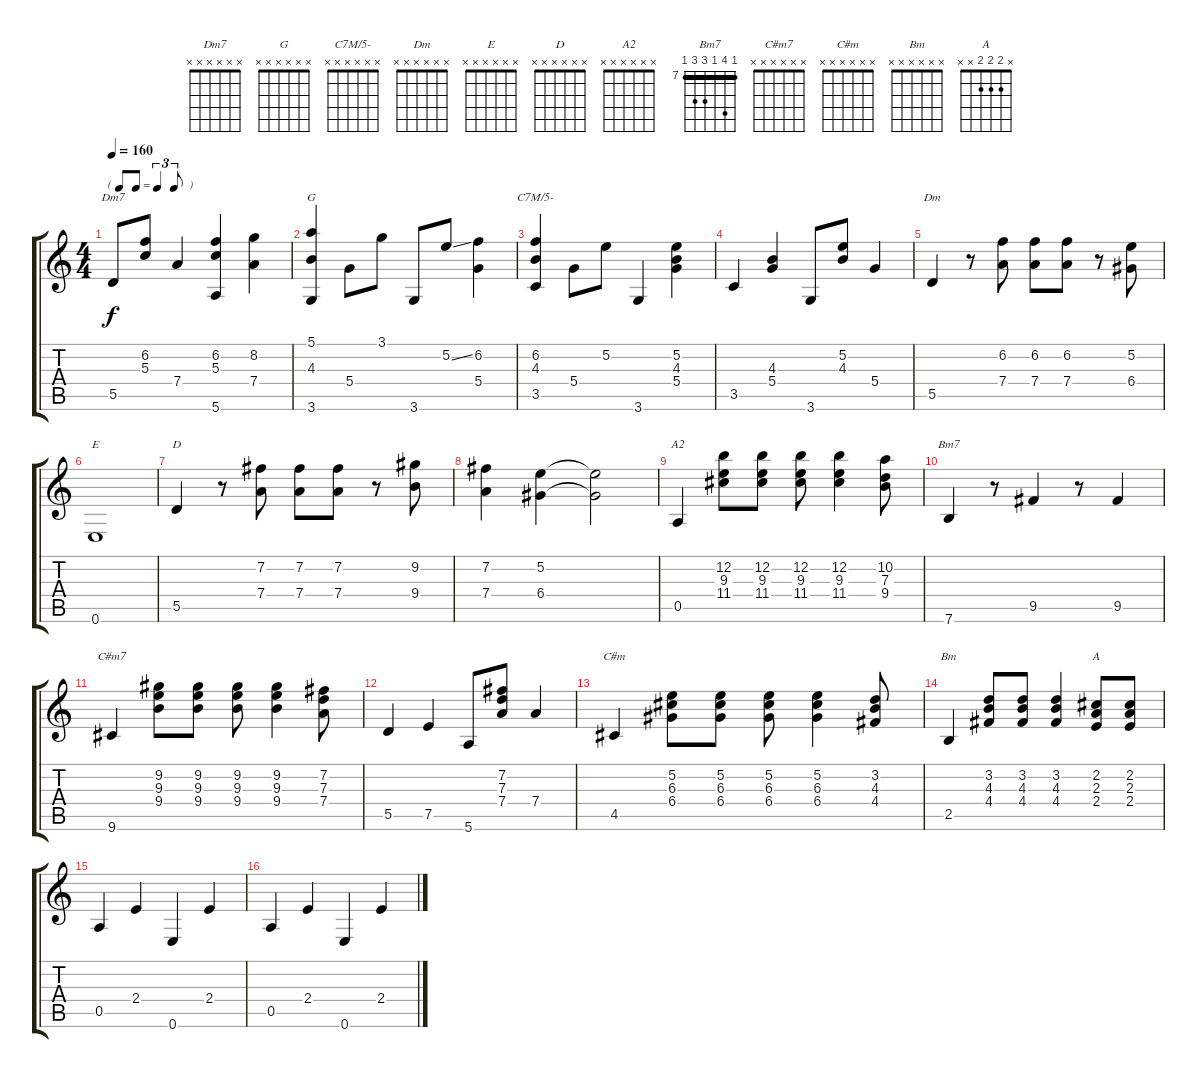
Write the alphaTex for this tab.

\track "" {instrument acousticguitarsteel}
\staff {score tabs}
\tuning (E4 B3 G3 D3 A2 E2) {hide}
\chord ("Dm7" x x x x x x)
\chord ("G" x x x x x x)
\chord ("C7M/5-" x x x x x x)
\chord ("Dm" x x x x x x)
\chord ("E" x x x x x x)
\chord ("D" x x x x x x)
\chord ("A2" x x x x x x)
\chord ("Bm7" 7 10 7 9 9 7) {firstfret 7 barre 7}
\chord ("C#m7" x x x x x x)
\chord ("C#m" x x x x x x)
\chord ("Bm" x x x x x x)
\chord ("A" x 2 2 2 x x)
\ts (4 4)
\tf triplet8th
\tempo 160
\clef g2
\ks c
5.5.8{ch "Dm7" dy f} (6.2 5.3).8 7.4.4 (6.2 5.3 5.6).4 (8.2 7.4).4 |
(5.1 4.3 3.6).4{ch "G"} 5.4.8 3.1.8 3.6.8 5.2{ss}.8 (6.2 5.4).4 |
(6.2 4.3 3.5).4{ch "C7M/5-"} 5.4.8 5.2.8 3.6.4 (5.2 4.3 5.4).4 |
3.5.4 (4.3 5.4).4 3.6.8 (5.2 4.3).8 5.4.4 |
5.5.4{ch "Dm"} r.8 (6.2 7.4).8 (6.2 7.4).8 (6.2 7.4).8 r.8 (5.2 6.4).8 |
0.6.1{ch "E"} |
5.5.4{ch "D"} r.8 (7.2 7.4).8 (7.2 7.4).8 (7.2 7.4).8 r.8 (9.2 9.4).8 |
(7.2 7.4).4 (5.2 6.4).4 (5.2{t} 6.4{t}).2 |
0.5.4{ch "A2"} (12.2 9.3 11.4).8 (12.2 9.3 11.4).8 (12.2 9.3 11.4).8 (12.2 9.3 11.4).4 (10.2 7.3 9.4).8 |
7.6.4{ch "Bm7"} r.8 9.5.4 r.8 9.5.4 |
9.6.4{ch "C#m7"} (9.2 9.3 9.4).8 (9.2 9.3 9.4).8 (9.2 9.3 9.4).8 (9.2 9.3 9.4).4 (7.2 7.3 7.4).8 |
5.5.4 7.5.4 5.6.8 (7.2 7.3 7.4).8 7.4.4 |
4.5.4{ch "C#m"} (5.2 6.3 6.4).8 (5.2 6.3 6.4).8 (5.2 6.3 6.4).8 (5.2 6.3 6.4).4 (3.2 4.3 4.4).8 |
2.5.4{ch "Bm"} (3.2 4.3 4.4).8 (3.2 4.3 4.4).8 (3.2 4.3 4.4).4 (2.2 2.3 2.4).8{ch "A"} (2.2 2.3 2.4).8 |
0.5.4 2.4.4 0.6.4 2.4.4 |
0.5.4 2.4.4 0.6.4 2.4.4
